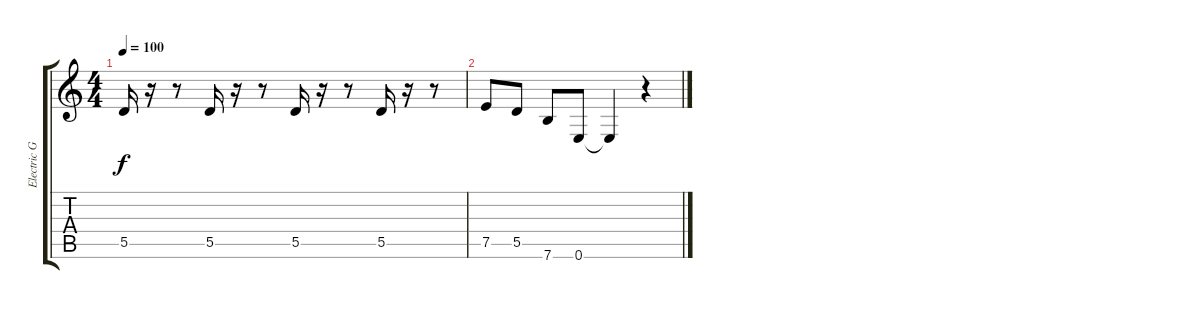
\track ("Electric Guitar (clean)" "Electric G") {instrument electricguitarclean}
\staff {score tabs}
\tuning (E4 B3 G3 D3 A2 E2) {hide}
\ts (4 4)
\tempo 100
\clef g2
\ks c
5.5.16{dy f} r.16 r.8 5.5.16 r.16 r.8 5.5.16 r.16 r.8 5.5.16 r.16 r.8 |
7.5.8 5.5.8 7.6.8 0.6.8 0.6{t}.4 r.4
